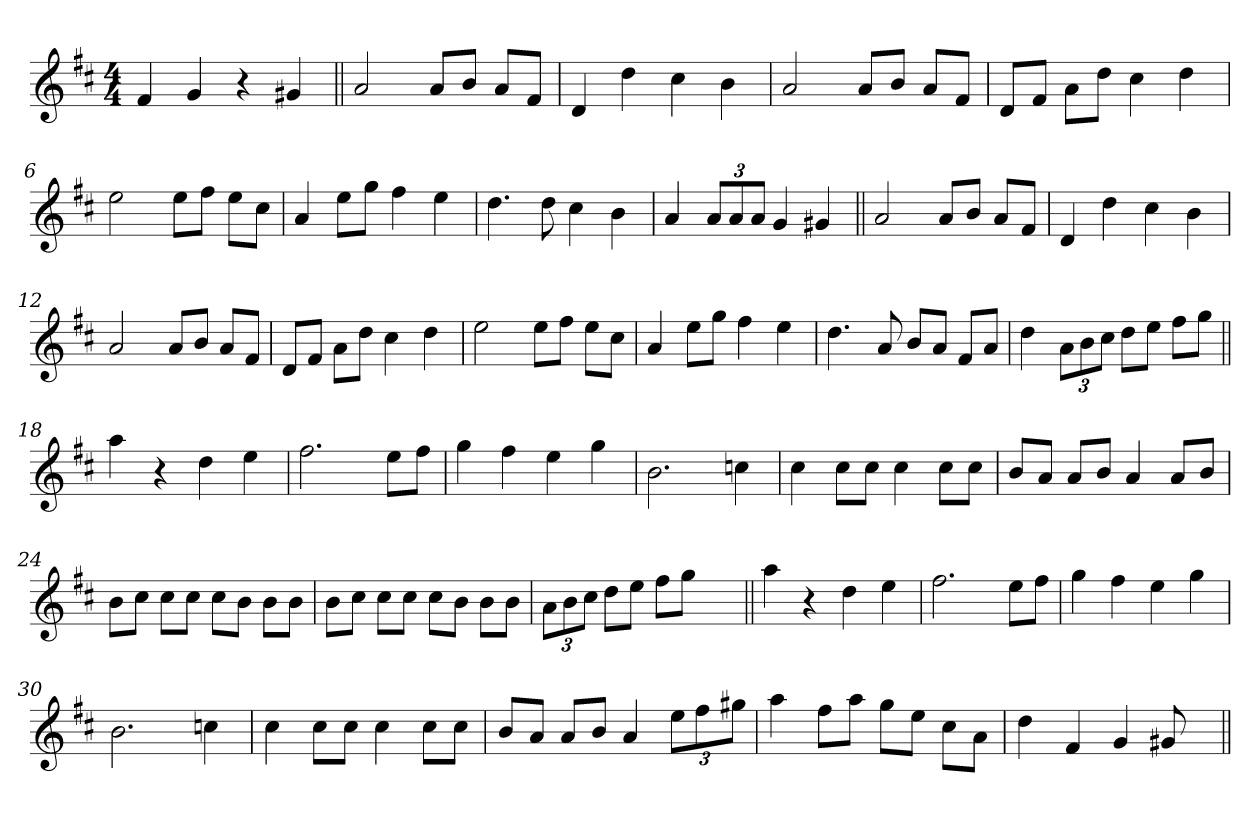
**kern
*part1
*staff1
*clefG2
*k[f#c#]
*D:
*M4/4
=1
4f#/
4g/
4r
4g#X/
=2||
2a/
8a/L
8b/J
8a/L
8f#/J
=3
4d/
4dd\
4cc#\
4b\
=4
2a/
8a/L
8b/J
8a/L
8f#/J
=5
8d/L
8f#/J
8a\L
8dd\J
4cc#\
4dd\
=6
2ee\
8ee\L
8ff#\J
8ee\L
8cc#\J
=7
4a/
8ee\L
8gg\J
4ff#\
4ee\
!!LO:LB:g=z
=8
4.dd\
8dd\
4cc#\
4b\
=9
4a/
12a/L
12a/
12a/J
4g/
4g#X/
=10||
2a/
8a/L
8b/J
8a/L
8f#/J
=11
4d/
4dd\
4cc#\
4b\
=12
2a/
8a/L
8b/J
8a/L
8f#/J
=13
8d/L
8f#/J
8a\L
8dd\J
4cc#\
4dd\
=14
2ee\
8ee\L
8ff#\J
8ee\L
8cc#\J
!!LO:LB:g=z
=15
4a/
8ee\L
8gg\J
4ff#\
4ee\
=16
4.dd\
8a/
8b/L
8a/J
8f#/L
8a/J
=17
4dd\
12a\L
12b\
12cc#\J
8dd\L
8ee\J
8ff#\L
8gg\J
=18||
4aa\
4r
4dd\
4ee\
=19
2.ff#\
8ee\L
8ff#\J
=20
4gg\
4ff#\
4ee\
4gg\
=21
2.b\
4ccn\
!!LO:LB:g=z
=22
4cc#\
8cc#\L
8cc#\J
4cc#\
8cc#\L
8cc#\J
=23
8b/L
8a/J
8a/L
8b/J
4a/
8a/L
8b/J
=24
8b\L
8cc#\J
8cc#\L
8cc#\J
8cc#\L
8b\J
8b\L
8b\J
=25
8b\L
8cc#\J
8cc#\L
8cc#\J
8cc#\L
8b\J
8b\L
8b\J
=26
12a\L
12b\
12cc#\J
8dd\L
8ee\J
8ff#\L
8gg\J
4ryy
=27||
4aa\
4r
4dd\
4ee\
!!LO:LB:g=z
=28
2.ff#\
8ee\L
8ff#\J
=29
4gg\
4ff#\
4ee\
4gg\
=30
2.b\
4ccn\
=31
4cc#\
8cc#\L
8cc#\J
4cc#\
8cc#\L
8cc#\J
=32
8b/L
8a/J
8a/L
8b/J
4a/
12ee\L
12ff#\
12gg#X\J
=33
4aa\
8ff#\L
8aa\J
8gg\L
8ee\J
8cc#\L
8a\J
=34
4dd\
4f#/
4g/
8g#X/
8ryy
=||
*-
